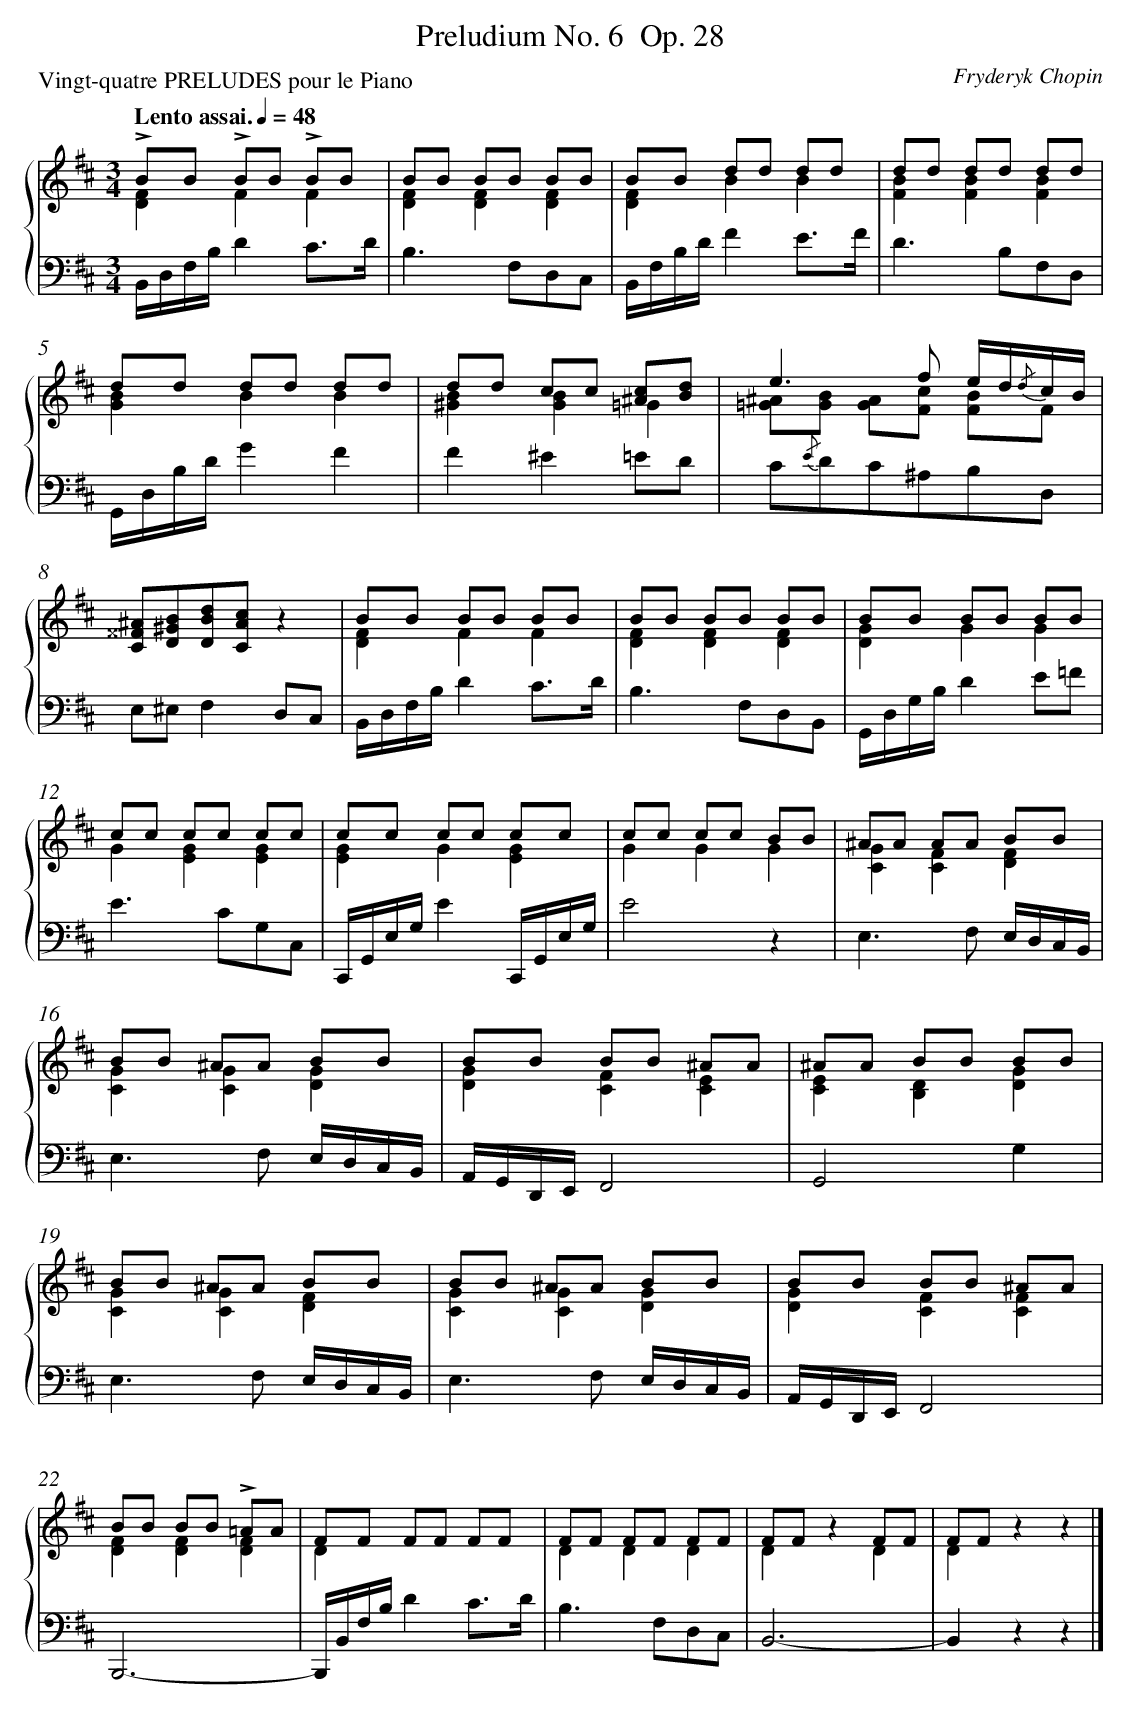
X:1
T: Preludium No. 6	 Op. 28
C: Fryderyk Chopin
L: 1/8
M: 3/4
P: Vingt-quatre PRELUDES pour le Piano
Q: "Lento assai." 1/4=48
%%staves {1 2}
V: 1 clef=treble
V: 2 clef=bass
K: D
[V:1] !accent!BB !accent!BB !accent!BB & [F2D2]F2F2 |
[V:2] B,,/D,/F,/B,/D2C3/D/ |
[V:1] BB BB BB & [F2D2][F2D2][F2D2] |
[V:2] B,2>F,2D,C, |
[V:1] BB dd dd & [F2D2]B2B2 |
[V:2] B,,/F,/B,/D/F2E3/F/ |
[V:1] dd dd dd & [B2F2][B2F2][B2F2] |
[V:2] D2>B,2F,D, |
[V:1] dd dd dd & [B2G2]B2B2 |
[V:2] G,,/D,/B,/D/G2F2 |
[V:1] dd cc [c^A][dB] & [B2^G2][B2G2]=G2 |
[V:2] F2^E2=ED |
[V:1] e2>f2 e/d/{/d}c/B/ & [^A=G][BG] [AG][cF] [BF]F |
[V:2] C{/E}DC^A,B,D, |
[V:1] [^A^^FC][B^GD][dBD][cAC]z2 |
[V:2] E,^E,F,2D,C, |
[V:1] BB BB BB & [F2D2]F2F2 |
[V:2] B,,/D,/F,/B,/D2C3/D/ |
[V:1] BB BB BB & [F2D2][F2D2][F2D2] |
[V:2] B,2>F,2D,B,, |
[V:1] BB BB BB & [G2D2]G2G2 |
[V:2] G,,/D,/G,/B,/D2E=F |
[V:1] cc cc cc & G2[G2E2][G2E2] |
[V:2] E2>C2G,C, |
[V:1] cc cc cc & [G2E2]G2[G2E2] |
[V:2] C,,/G,,/E,/G,/E2C,,/G,,/E,/G,/ |
[V:1] cc cc BB & G2G2G2 |
[V:2] E4z2 |
[V:1] ^AA AA BB & [G2C2][F2C2][F2D2] |
[V:2] E,2>F,2 E,/D,/C,/B,,/ |
[V:1] BB ^AA BB & [G2C2][G2C2][G2D2] |
[V:2] E,2>F,2 E,/D,/C,/B,,/ |
[V:1] BB BB ^AA & [G2D2][F2C2][E2C2] |
[V:2] A,,/G,,/D,,/E,,/F,,4 |
[V:1] ^AA BB BB & [E2C2][D2B,2][G2D2] |
[V:2] G,,4G,2 |
[V:1] BB ^AA BB & [G2C2][G2C2][F2D2] |
[V:2] E,2>F,2 E,/D,/C,/B,,/ |
[V:1] BB ^AA BB & [G2C2][G2C2][G2D2] |
[V:2] E,2>F,2 E,/D,/C,/B,,/ |
[V:1] BB BB ^AA & [G2D2][F2C2][F2C2] |
[V:2] A,,/G,,/D,,/E,,/F,,4 |
[V:1] BB BB !accent!=AA & [F2D2][F2D2][F2D2] |
[V:2] B,,,6- |
[V:1] FF FF FF & D2x4 |
[V:2] B,,,/B,,/F,/B,/D2C3/D/ |
[V:1] FF FF FF & D2D2D2 |
[V:2] B,2>F,2D,C, |
[V:1] FFz2FF & D2x2D2 |
[V:2] B,,6- |
[V:1] FFz2z2 & D2x2x2 |]
[V:2] B,,2z2z2 |]
